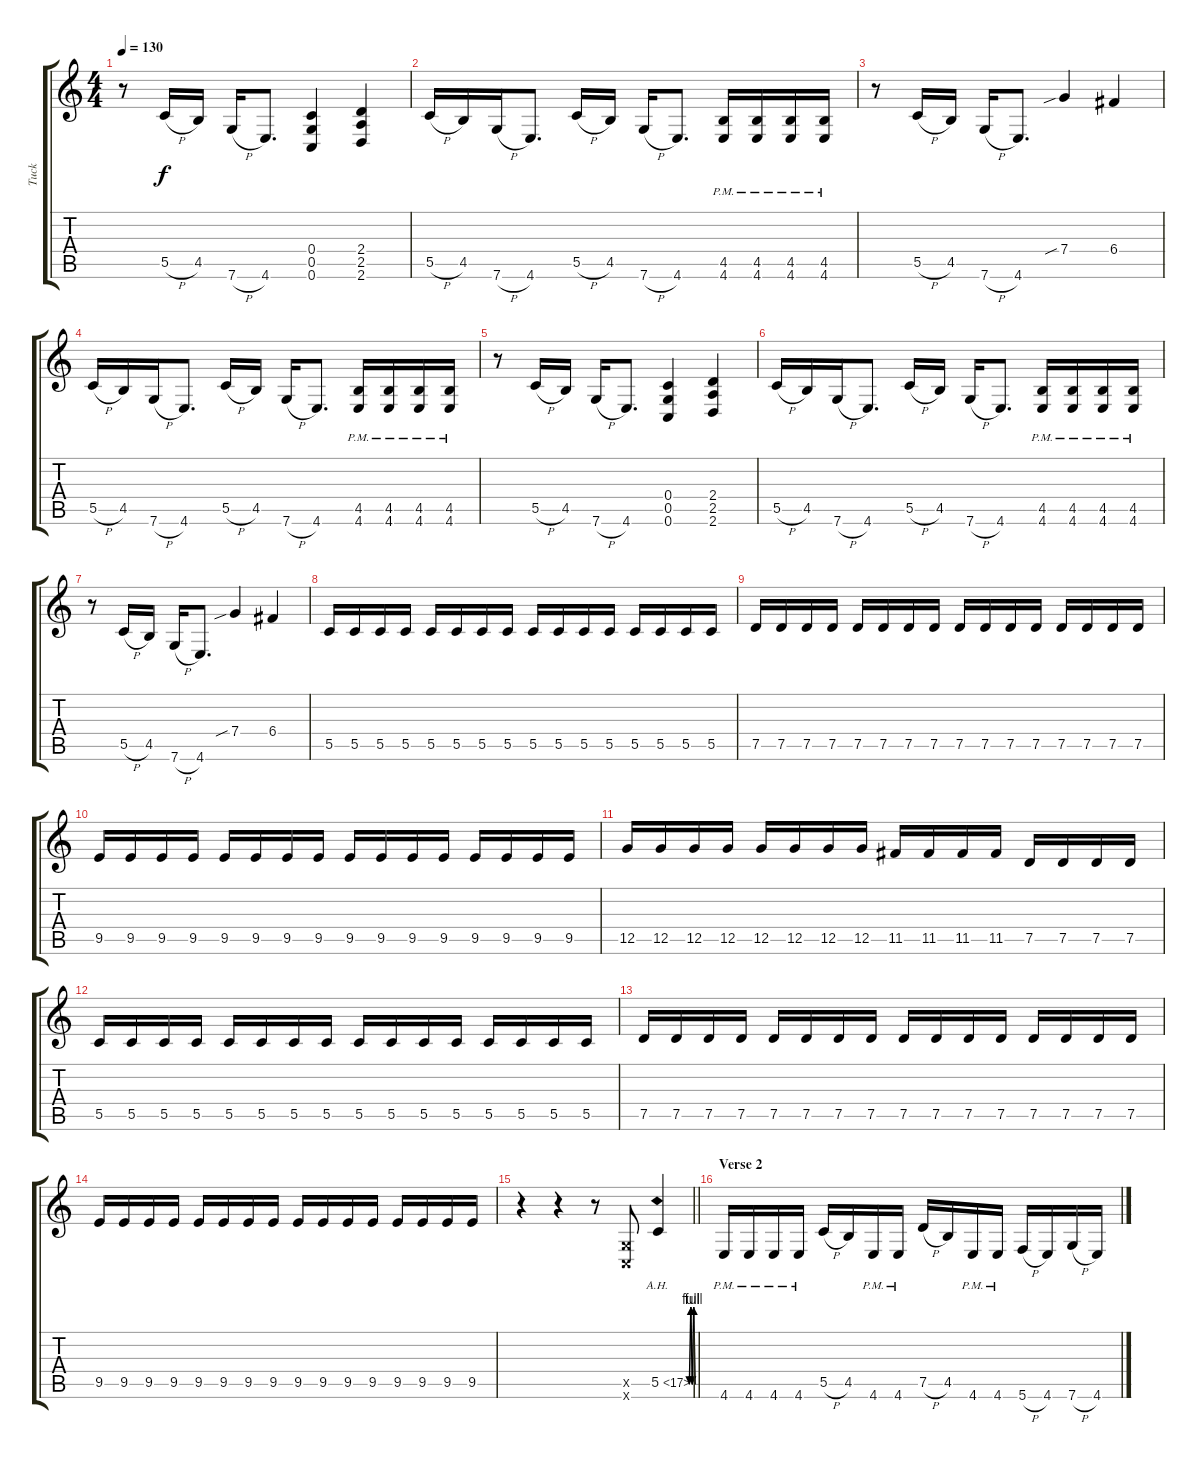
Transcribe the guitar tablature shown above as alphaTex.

\track ("Tuck" "Tuck") {instrument distortionguitar}
\staff {score tabs}
\tuning (D4 A3 F3 C3 G2 C2) {hide}
\ts (4 4)
\tempo 130
\clef g2
\ks c
r.8{dy f} 5.5{h}.16 4.5.16 7.6{h}.16 4.6.8{d} (0.4 0.5 0.6).4 (2.4 2.5 2.6).4 |
5.5{h}.16 4.5.16 7.6{h}.16 4.6.8{d} 5.5{h}.16 4.5.16 7.6{h}.16 4.6.8{d} (4.5{pm} 4.6{pm}).16 (4.5{pm} 4.6{pm}).16 (4.5{pm} 4.6{pm}).16 (4.5{pm} 4.6{pm}).16 |
r.8 5.5{h}.16 4.5.16 7.6{h}.16 4.6.8{d} 7.4{sib}.4 6.4.4 |
5.5{h}.16 4.5.16 7.6{h}.16 4.6.8{d} 5.5{h}.16 4.5.16 7.6{h}.16 4.6.8{d} (4.5{pm} 4.6{pm}).16 (4.5{pm} 4.6{pm}).16 (4.5{pm} 4.6{pm}).16 (4.5{pm} 4.6{pm}).16 |
r.8 5.5{h}.16 4.5.16 7.6{h}.16 4.6.8{d} (0.4 0.5 0.6).4 (2.4 2.5 2.6).4 |
5.5{h}.16 4.5.16 7.6{h}.16 4.6.8{d} 5.5{h}.16 4.5.16 7.6{h}.16 4.6.8{d} (4.5{pm} 4.6{pm}).16 (4.5{pm} 4.6{pm}).16 (4.5{pm} 4.6{pm}).16 (4.5{pm} 4.6{pm}).16 |
r.8 5.5{h}.16 4.5.16 7.6{h}.16 4.6.8{d} 7.4{sib}.4 6.4.4 |
5.5.16 5.5.16 5.5.16 5.5.16 5.5.16 5.5.16 5.5.16 5.5.16 5.5.16 5.5.16 5.5.16 5.5.16 5.5.16 5.5.16 5.5.16 5.5.16 |
7.5.16 7.5.16 7.5.16 7.5.16 7.5.16 7.5.16 7.5.16 7.5.16 7.5.16 7.5.16 7.5.16 7.5.16 7.5.16 7.5.16 7.5.16 7.5.16 |
9.5.16 9.5.16 9.5.16 9.5.16 9.5.16 9.5.16 9.5.16 9.5.16 9.5.16 9.5.16 9.5.16 9.5.16 9.5.16 9.5.16 9.5.16 9.5.16 |
12.5.16 12.5.16 12.5.16 12.5.16 12.5.16 12.5.16 12.5.16 12.5.16 11.5.16 11.5.16 11.5.16 11.5.16 7.5.16 7.5.16 7.5.16 7.5.16 |
5.5.16 5.5.16 5.5.16 5.5.16 5.5.16 5.5.16 5.5.16 5.5.16 5.5.16 5.5.16 5.5.16 5.5.16 5.5.16 5.5.16 5.5.16 5.5.16 |
7.5.16 7.5.16 7.5.16 7.5.16 7.5.16 7.5.16 7.5.16 7.5.16 7.5.16 7.5.16 7.5.16 7.5.16 7.5.16 7.5.16 7.5.16 7.5.16 |
9.5.16 9.5.16 9.5.16 9.5.16 9.5.16 9.5.16 9.5.16 9.5.16 9.5.16 9.5.16 9.5.16 9.5.16 9.5.16 9.5.16 9.5.16 9.5.16 |
\barLineRight lightlight
r.4 r.4 r.8 (0.5{x} 0.6{x}).8 5.5{be (custom 0 0 15 4 30 0 45 4 60 0) ah 12}.4 |
\section ("" "Verse 2")
4.6{pm}.16 4.6{pm}.16 4.6{pm}.16 4.6{pm}.16 5.5{h}.16 4.5.16 4.6{pm}.16 4.6{pm}.16 7.5{h}.16 4.5.16 4.6{pm}.16 4.6{pm}.16 5.6{h}.16 4.6.16 7.6{h}.16 4.6.16
